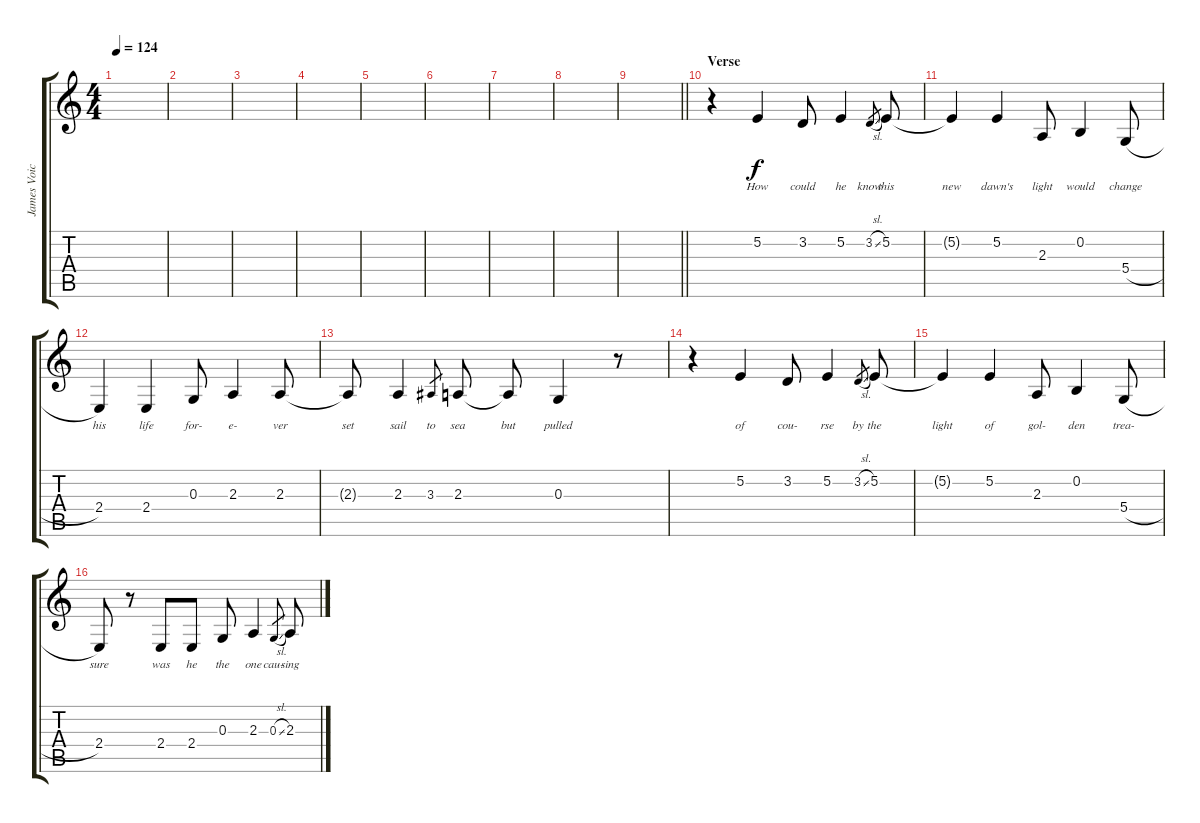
\track ("James Voice" "James Voic") {instrument cello}
\staff {score tabs}
\tuning (E4 B3 G3 D3 A2 E2) {hide}
\ts (4 4)
\tempo 124
\clef g2
\ks c
|
|
|
|
|
|
|
|
\barLineRight lightlight
|
\section ("" "Verse")
r.4 5.2.4{lyrics (0 "How") lyrics (1 "") lyrics (2 "") lyrics (3 "") lyrics (4 "")} 3.2.8{lyrics (0 "could") lyrics (1 "") lyrics (2 "") lyrics (3 "") lyrics (4 "")} 5.2.4{lyrics (0 "he") lyrics (1 "") lyrics (2 "") lyrics (3 "") lyrics (4 "")} 3.2{sl}.8{lyrics (0 "know") lyrics (1 "") lyrics (2 "") lyrics (3 "") lyrics (4 "") gr} 5.2.8{lyrics (0 "this") lyrics (1 "") lyrics (2 "") lyrics (3 "") lyrics (4 "")} |
5.2{t}.4{lyrics (0 "new") lyrics (1 "") lyrics (2 "") lyrics (3 "") lyrics (4 "")} 5.2.4{lyrics (0 "dawn's") lyrics (1 "") lyrics (2 "") lyrics (3 "") lyrics (4 "")} 2.3.8{lyrics (0 "light") lyrics (1 "") lyrics (2 "") lyrics (3 "") lyrics (4 "")} 0.2.4{lyrics (0 "would") lyrics (1 "") lyrics (2 "") lyrics (3 "") lyrics (4 "")} 5.4{h}.8{lyrics (0 "change") lyrics (1 "") lyrics (2 "") lyrics (3 "") lyrics (4 "")} |
2.4.4{lyrics (0 "his") lyrics (1 "") lyrics (2 "") lyrics (3 "") lyrics (4 "")} 2.4.4{lyrics (0 "life") lyrics (1 "") lyrics (2 "") lyrics (3 "") lyrics (4 "")} 0.3.8{lyrics (0 "for-") lyrics (1 "") lyrics (2 "") lyrics (3 "") lyrics (4 "")} 2.3.4{lyrics (0 "e-") lyrics (1 "") lyrics (2 "") lyrics (3 "") lyrics (4 "")} 2.3.8{lyrics (0 "ver") lyrics (1 "") lyrics (2 "") lyrics (3 "") lyrics (4 "")} |
2.3{t}.8{lyrics (0 "set") lyrics (1 "") lyrics (2 "") lyrics (3 "") lyrics (4 "")} 2.3.4{lyrics (0 "sail") lyrics (1 "") lyrics (2 "") lyrics (3 "") lyrics (4 "")} 3.3.8{lyrics (0 "to") lyrics (1 "") lyrics (2 "") lyrics (3 "") lyrics (4 "") gr} 2.3.8{lyrics (0 "sea") lyrics (1 "") lyrics (2 "") lyrics (3 "") lyrics (4 "")} 2.3{t}.8{lyrics (0 "but") lyrics (1 "") lyrics (2 "") lyrics (3 "") lyrics (4 "")} 0.3.4{lyrics (0 "pulled") lyrics (1 "") lyrics (2 "") lyrics (3 "") lyrics (4 "")} r.8 |
r.4 5.2.4{lyrics (0 "of") lyrics (1 "") lyrics (2 "") lyrics (3 "") lyrics (4 "")} 3.2.8{lyrics (0 "cou-") lyrics (1 "") lyrics (2 "") lyrics (3 "") lyrics (4 "")} 5.2.4{lyrics (0 "rse") lyrics (1 "") lyrics (2 "") lyrics (3 "") lyrics (4 "")} 3.2{sl}.8{lyrics (0 "by") lyrics (1 "") lyrics (2 "") lyrics (3 "") lyrics (4 "") gr} 5.2.8{lyrics (0 "the") lyrics (1 "") lyrics (2 "") lyrics (3 "") lyrics (4 "")} |
5.2{t}.4{lyrics (0 "light") lyrics (1 "") lyrics (2 "") lyrics (3 "") lyrics (4 "")} 5.2.4{lyrics (0 "of") lyrics (1 "") lyrics (2 "") lyrics (3 "") lyrics (4 "")} 2.3.8{lyrics (0 "gol-") lyrics (1 "") lyrics (2 "") lyrics (3 "") lyrics (4 "")} 0.2.4{lyrics (0 "den") lyrics (1 "") lyrics (2 "") lyrics (3 "") lyrics (4 "")} 5.4{h}.8{lyrics (0 "trea-") lyrics (1 "") lyrics (2 "") lyrics (3 "") lyrics (4 "")} |
2.4.8{lyrics (0 "sure") lyrics (1 "") lyrics (2 "") lyrics (3 "") lyrics (4 "")} r.8 2.4.8{lyrics (0 "was") lyrics (1 "") lyrics (2 "") lyrics (3 "") lyrics (4 "")} 2.4.8{lyrics (0 "he") lyrics (1 "") lyrics (2 "") lyrics (3 "") lyrics (4 "")} 0.3.8{lyrics (0 "the") lyrics (1 "") lyrics (2 "") lyrics (3 "") lyrics (4 "")} 2.3.4{lyrics (0 "one") lyrics (1 "") lyrics (2 "") lyrics (3 "") lyrics (4 "")} 0.3{sl}.8{lyrics (0 "cau-") lyrics (1 "") lyrics (2 "") lyrics (3 "") lyrics (4 "") gr} 2.3.8{lyrics (0 "sing") lyrics (1 "") lyrics (2 "") lyrics (3 "") lyrics (4 "")}
